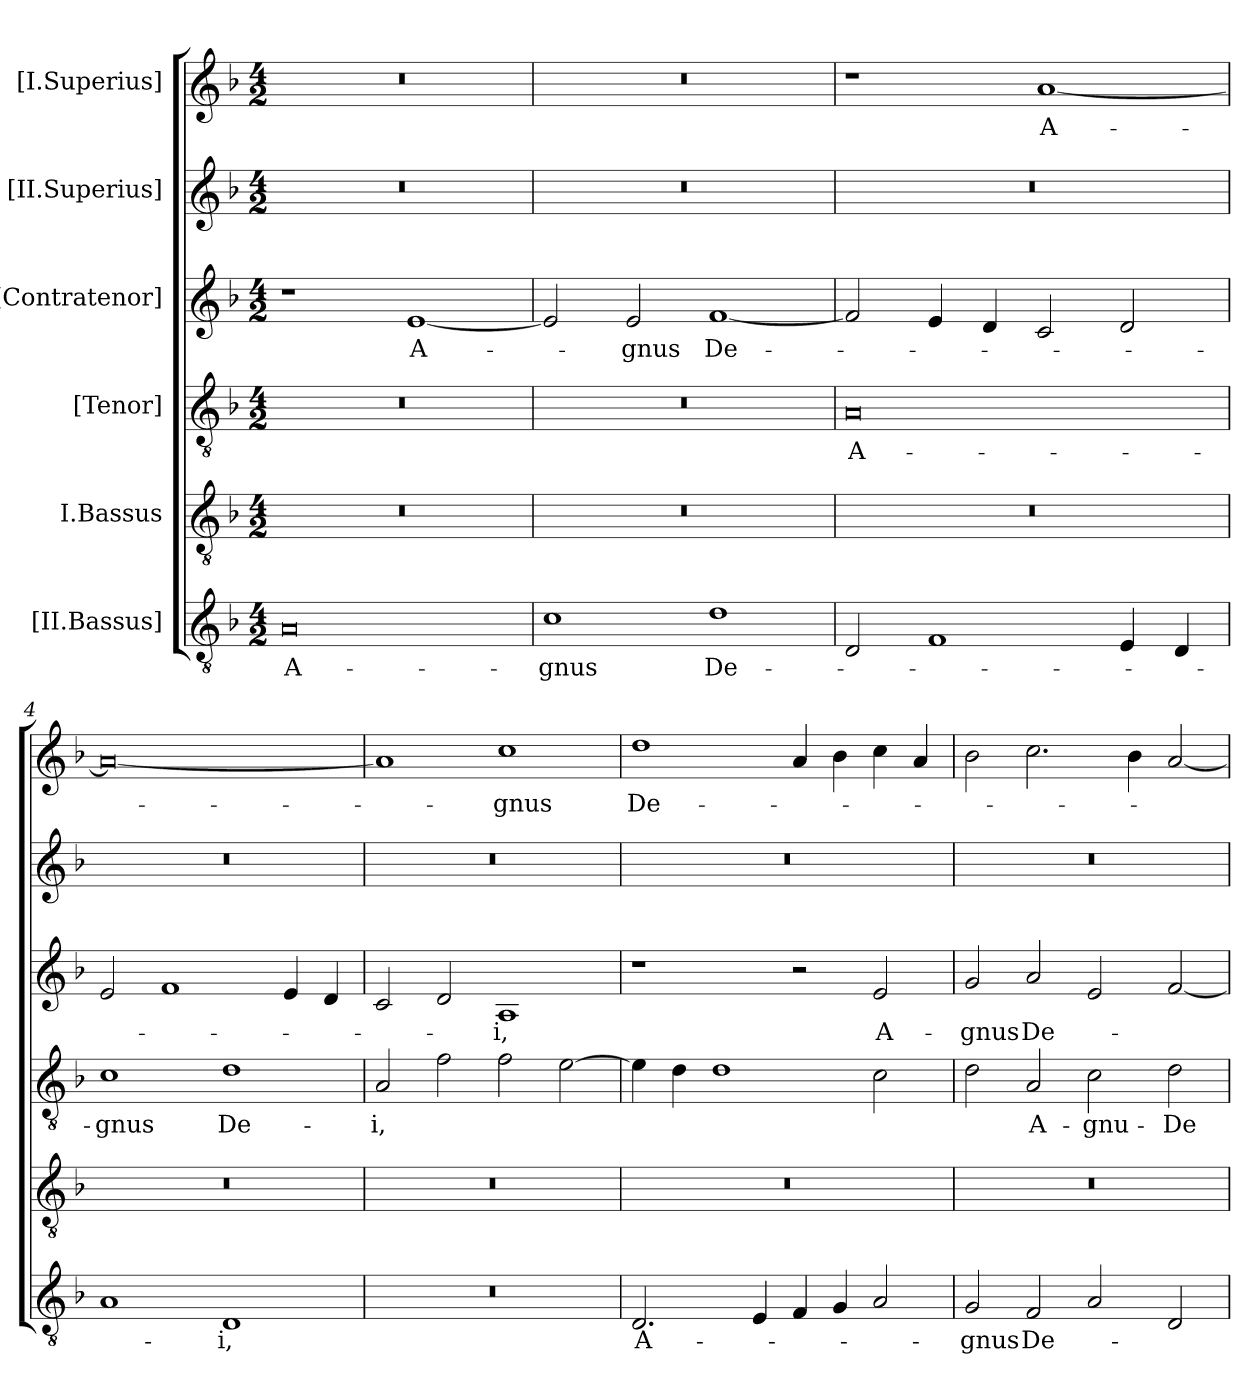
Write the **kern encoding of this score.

**kern	**text	**kern	**kern	**text	**kern	**text	**kern	**kern	**text
*part6	*part6	*part5	*part4	*part4	*part3	*part3	*part2	*part1	*part1
*staff6	*staff6	*staff5	*staff4	*staff4	*staff3	*staff3	*staff2	*staff1	*staff1
*I"[II.Bassus]	*	*I"I.Bassus	*I"[Tenor]	*	*I"[Contratenor]	*	*I"[II.Superius]	*I"[I.Superius]	*
*clefGv2	*	*clefGv2	*clefGv2	*	*clefG2	*	*clefG2	*clefG2	*
*k[b-]	*	*k[b-]	*k[b-]	*	*k[b-]	*	*k[b-]	*k[b-]	*
*M4/2	*	*M4/2	*M4/2	*	*M4/2	*	*M4/2	*M4/2	*
=1	=1	=1	=1	=1	=1	=1	=1	=1	=1
0A/	A-	0r	0r	.	1r	.	0r	0r	.
.	.	.	.	.	[1e/	A-	.	.	.
=2	=2	=2	=2	=2	=2	=2	=2	=2	=2
1c\	-gnus	0r	0r	.	2e/]	.	0r	0r	.
.	.	.	.	.	2e/	-gnus	.	.	.
1d\	De-	.	.	.	[1f/	De-	.	.	.
=3	=3	=3	=3	=3	=3	=3	=3	=3	=3
2D/	.	0r	0A/	A-	2f/]	.	0r	1r	.
1F/	.	.	.	.	4e/	.	.	.	.
.	.	.	.	.	4d/	.	.	.	.
.	.	.	.	.	2c/	.	.	[1a/	A-
4E/	.	.	.	.	2d/	.	.	.	.
4D/	.	.	.	.	.	.	.	.	.
=4	=4	=4	=4	=4	=4	=4	=4	=4	=4
1A/	.	0r	1c\	-gnus	2e/	.	0r	0a/_	.
.	.	.	.	.	1f/	.	.	.	.
1D/	-i,	.	1d\	De-	.	.	.	.	.
.	.	.	.	.	4e/	.	.	.	.
.	.	.	.	.	4d/	.	.	.	.
=5	=5	=5	=5	=5	=5	=5	=5	=5	=5
0r	.	0r	2A/	-i,	2c/	.	0r	1a/]	.
.	.	.	2f\	.	2d/	.	.	.	.
.	.	.	2f\	.	1A/	-i,	.	1cc\	-gnus
.	.	.	[2e\	.	.	.	.	.	.
=6	=6	=6	=6	=6	=6	=6	=6	=6	=6
2.D/	A-	0r	4e\]	.	1r	.	0r	1dd\	De-
.	.	.	4d\	.	.	.	.	.	.
.	.	.	1d\	.	.	.	.	.	.
4E/	.	.	.	.	.	.	.	.	.
4F/	.	.	.	.	2r	.	.	4a/	.
4G/	.	.	.	.	.	.	.	4b-\	.
2A/	.	.	2c\	.	2e/	A-	.	4cc\	.
.	.	.	.	.	.	.	.	4a/	.
=7	=7	=7	=7	=7	=7	=7	=7	=7	=7
2G/	-gnus	0r	2d\	.	2g/	-gnus	0r	2b-\	.
2F/	De-	.	2A/	A-	2a/	De-	.	2.cc\	.
2A/	.	.	2c\	-gnu-	2e/	.	.	.	.
.	.	.	.	.	.	.	.	4b-\	.
2D/	.	.	2d\	-De-	[2f/	.	.	[2a/	.
=	=	=	=	=	=	=	=	=	=
*-	*-	*-	*-	*-	*-	*-	*-	*-	*-
